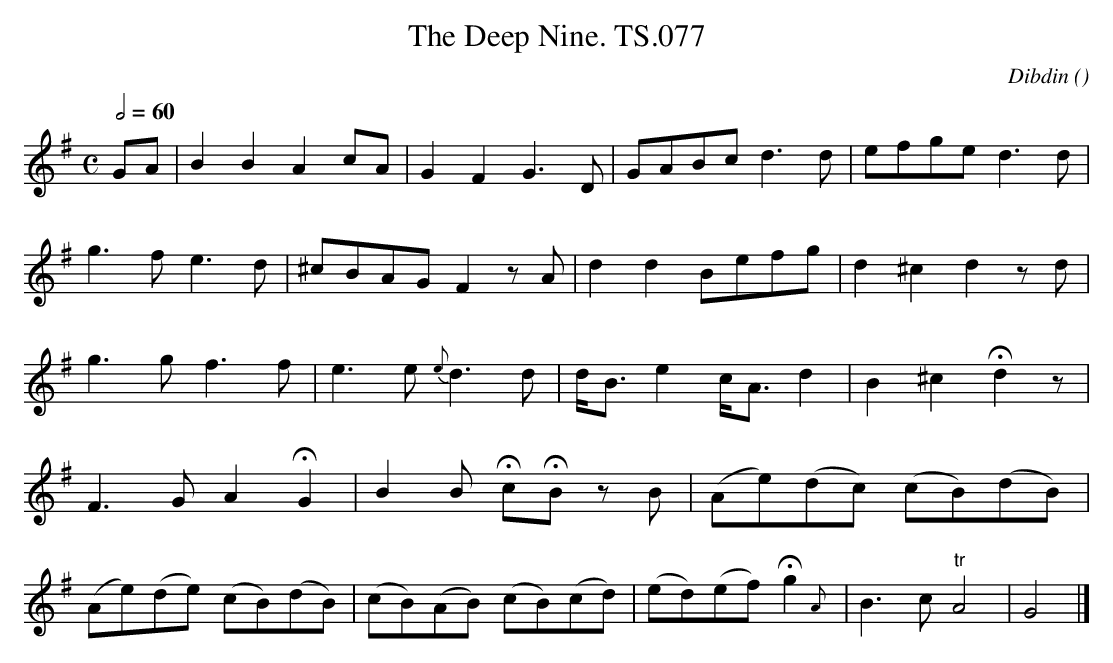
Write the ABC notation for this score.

X:1
T:Deep Nine. TS.077, The
M:C
L:1/8
Q:1/2=60
C:Dibdin
O:
K:G
GA|B2B2A2cA|G2F2G2>D2|GABcd2>d2|efge d2>d2|
g3f e3d|^cBAG F2 zA|d2d2Befg|d2^c2d2zd|
g3gf3f|e3e {e}d3d|d<Be2c<Ad2|B2^c2Hd2z|
F3G A2HG2|B2B HcHBz B|(Ae)(dc) (cB)(dB)|
(Ae)(de) (cB)(dB)|(cB)(AB) (cB)(cd)|(ed)(ef)Hg2{A}|B3c"tr"A4|G4|]
